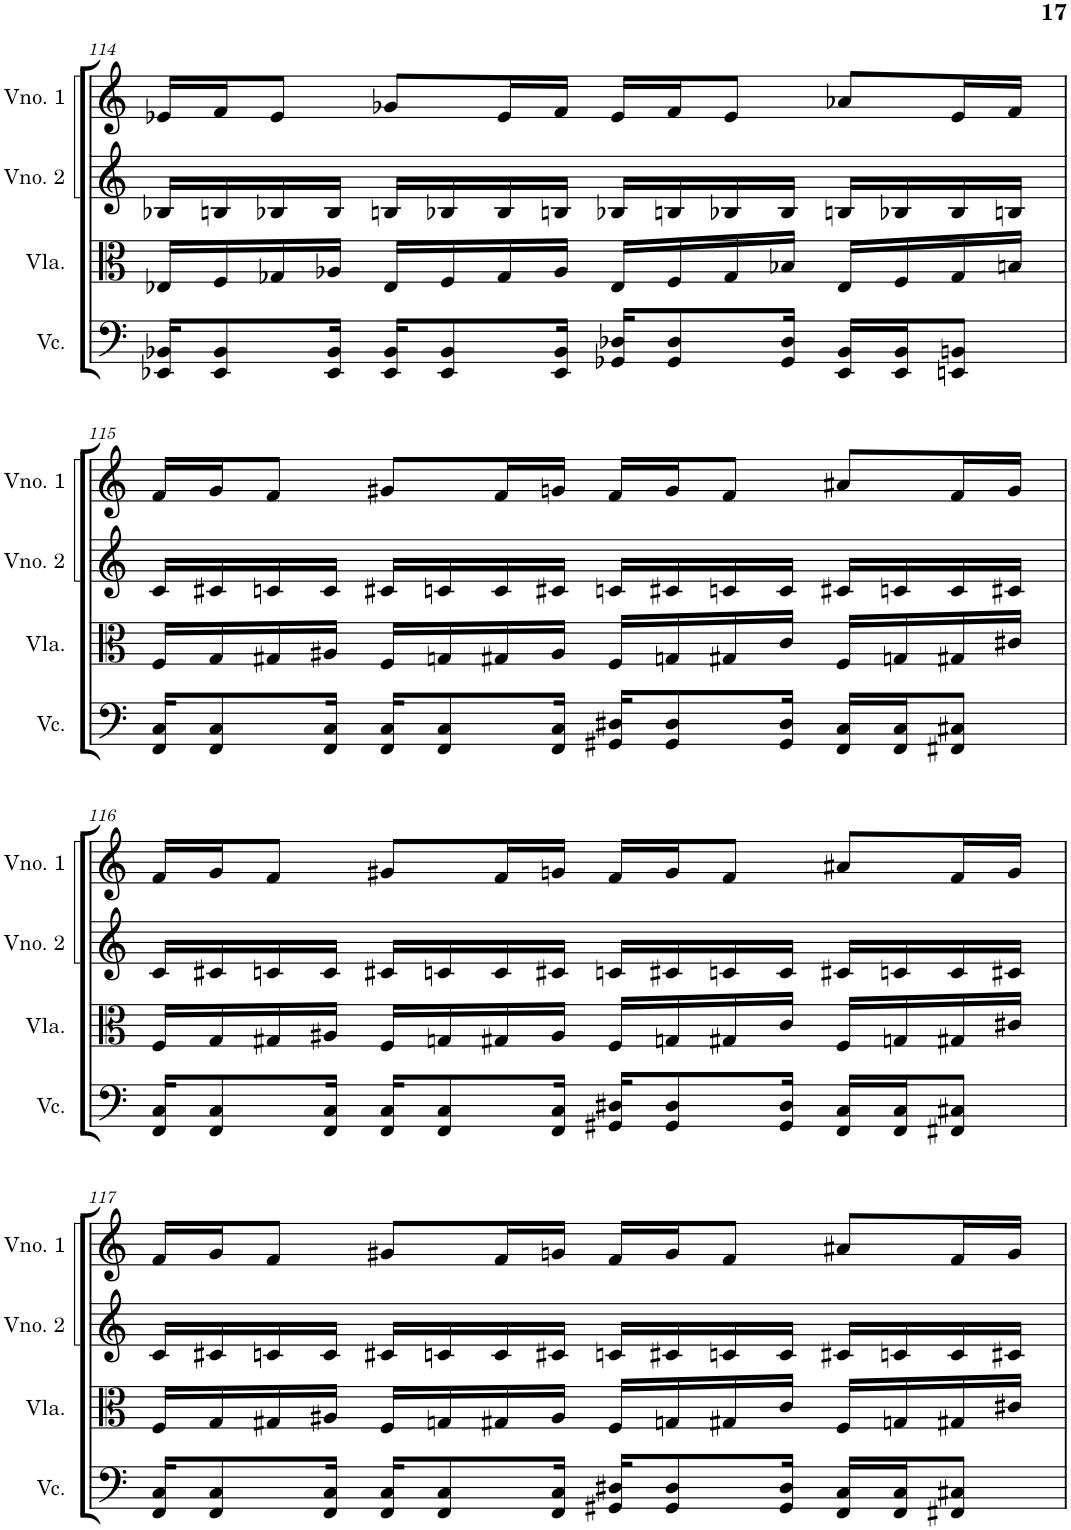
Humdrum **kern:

**kern	**kern	**kern	**kern
*part4	*part3	*part2	*part1
*staff4	*staff3	*staff2	*staff1
*I"Violoncelo	*I"Viola	*I"Violino 2	*I"Violino 1
*I'Vc.	*I'Vla.	*I'Vno. 2	*I'Vno. 1
!!LO:PB:g=z
*clefF4	*clefC3	*clefG2	*clefG2
*k[]	*k[]	*k[]	*k[]
*M4/4	*M4/4	*M4/4	*M4/4
=114	=114	=114	=114
16EE-X/ 16BB-X/KL	16E-X/LL	16B-X/LL	16e-X/LL
8EE-/ 8BB-/	16F/	16Bn/	16f/J
.	16G-X/	16B-X/	8e-/J
16EE-/ 16BB-/Jk	16A-X/JJ	16B-/JJ	.
16EE-/ 16BB-/KL	16E-/LL	16Bn/LL	8g-X/L
8EE-/ 8BB-/	16F/	16B-X/	.
.	16G-/	16B-/	16e-/L
16EE-/ 16BB-/Jk	16A-/JJ	16Bn/JJ	16f/JJ
16GG-X/ 16D-X/KL	16E-/LL	16B-X/LL	16e-/LL
8GG-/ 8D-/	16F/	16Bn/	16f/J
.	16G-/	16B-X/	8e-/J
16GG-/ 16D-/Jk	16B-X/JJ	16B-/JJ	.
16EE-/ 16BB-/LL	16E-/LL	16Bn/LL	8a-X/L
16EE-/ 16BB-/J	16F/	16B-X/	.
8EEn/ 8BBn/J	16G-/	16B-/	16e-/L
.	16Bn/JJ	16Bn/JJ	16f/JJ
!!LO:LB:g=z
=115	=115	=115	=115
16FF/ 16C/KL	16F/LL	16c/LL	16f/LL
8FF/ 8C/	16G/	16c#X/	16g/J
.	16G#X/	16cn/	8f/J
16FF/ 16C/Jk	16A#X/JJ	16c/JJ	.
16FF/ 16C/KL	16F/LL	16c#X/LL	8g#X/L
8FF/ 8C/	16Gn/	16cn/	.
.	16G#X/	16c/	16f/L
16FF/ 16C/Jk	16A#/JJ	16c#X/JJ	16gn/JJ
16GG#X/ 16D#X/KL	16F/LL	16cn/LL	16f/LL
8GG#/ 8D#/	16Gn/	16c#X/	16g/J
.	16G#X/	16cn/	8f/J
16GG#/ 16D#/Jk	16c/JJ	16c/JJ	.
16FF/ 16C/LL	16F/LL	16c#X/LL	8a#X/L
16FF/ 16C/J	16Gn/	16cn/	.
8FF#X/ 8C#X/J	16G#X/	16c/	16f/L
.	16c#X/JJ	16c#X/JJ	16g/JJ
!!LO:LB:g=z
=116	=116	=116	=116
16FF/ 16C/KL	16F/LL	16c/LL	16f/LL
8FF/ 8C/	16G/	16c#X/	16g/J
.	16G#X/	16cn/	8f/J
16FF/ 16C/Jk	16A#X/JJ	16c/JJ	.
16FF/ 16C/KL	16F/LL	16c#X/LL	8g#X/L
8FF/ 8C/	16Gn/	16cn/	.
.	16G#X/	16c/	16f/L
16FF/ 16C/Jk	16A#/JJ	16c#X/JJ	16gn/JJ
16GG#X/ 16D#X/KL	16F/LL	16cn/LL	16f/LL
8GG#/ 8D#/	16Gn/	16c#X/	16g/J
.	16G#X/	16cn/	8f/J
16GG#/ 16D#/Jk	16c/JJ	16c/JJ	.
16FF/ 16C/LL	16F/LL	16c#X/LL	8a#X/L
16FF/ 16C/J	16Gn/	16cn/	.
8FF#X/ 8C#X/J	16G#X/	16c/	16f/L
.	16c#X/JJ	16c#X/JJ	16g/JJ
!!LO:LB:g=z
=117	=117	=117	=117
16FF/ 16C/KL	16F/LL	16c/LL	16f/LL
8FF/ 8C/	16G/	16c#X/	16g/J
.	16G#X/	16cn/	8f/J
16FF/ 16C/Jk	16A#X/JJ	16c/JJ	.
16FF/ 16C/KL	16F/LL	16c#X/LL	8g#X/L
8FF/ 8C/	16Gn/	16cn/	.
.	16G#X/	16c/	16f/L
16FF/ 16C/Jk	16A#/JJ	16c#X/JJ	16gn/JJ
16GG#X/ 16D#X/KL	16F/LL	16cn/LL	16f/LL
8GG#/ 8D#/	16Gn/	16c#X/	16g/J
.	16G#X/	16cn/	8f/J
16GG#/ 16D#/Jk	16c/JJ	16c/JJ	.
16FF/ 16C/LL	16F/LL	16c#X/LL	8a#X/L
16FF/ 16C/J	16Gn/	16cn/	.
8FF#X/ 8C#X/J	16G#X/	16c/	16f/L
.	16c#X/JJ	16c#X/JJ	16g/JJ
=	=	=	=
*-	*-	*-	*-
